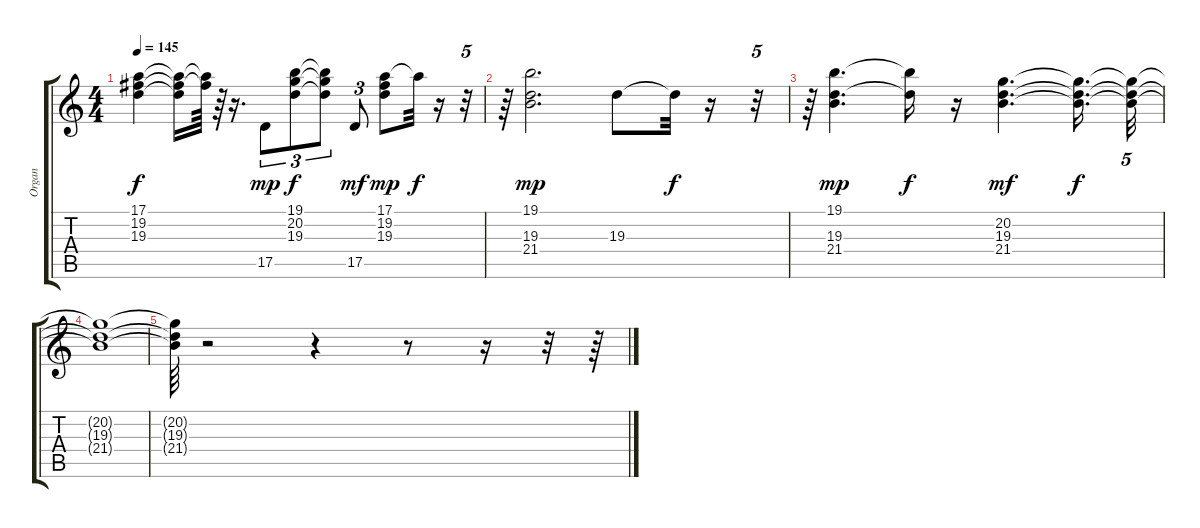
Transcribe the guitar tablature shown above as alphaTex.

\track ("Organ" "Organ") {instrument rockorgan}
\staff {score tabs}
\tuning (E4 B3 G3 D3 A2 E2) {hide}
\ts (4 4)
\tempo 145
\clef g2
\ks c
(17.1{t} 19.2{t} 19.3{t}).4{dy f} (17.1{t} 19.2{t} 19.3{t}).16 (17.1{t} 19.2{t}).64 r.64 r.16{d} 17.5.8{tu (3 2) dy mp} (19.1 20.2 19.3).8{tu (3 2) dy f} (19.1{t} 20.2{t} 19.3{t}).8{tu (3 2)} 17.5.8{tu (3 2) dy mf} (17.1 19.2 19.3).8{dy mp} 17.1{t}.32{dy f} r.16 r.32{tu (5 4)} |
r.64 (19.1 19.3 21.4).2{d dy mp} 19.3.8 19.3{t}.32{dy f} r.16 r.32{tu (5 4)} |
r.64 (19.1 19.3 21.4).4{d dy mp} (19.1{t} 19.3{t}).16{dy f} r.16 (20.2 19.3 21.4).4{d dy mf} (20.2{t} 19.3{t} 21.4{t}).16{d dy f} (20.2{t} 19.3{t} 21.4{t}).32{tu (5 4)} |
(20.2{t} 19.3{t} 21.4{t}).1 |
(20.2{t} 19.3{t} 21.4{t}).64 r.2 r.4 r.8 r.16 r.32 r.64
